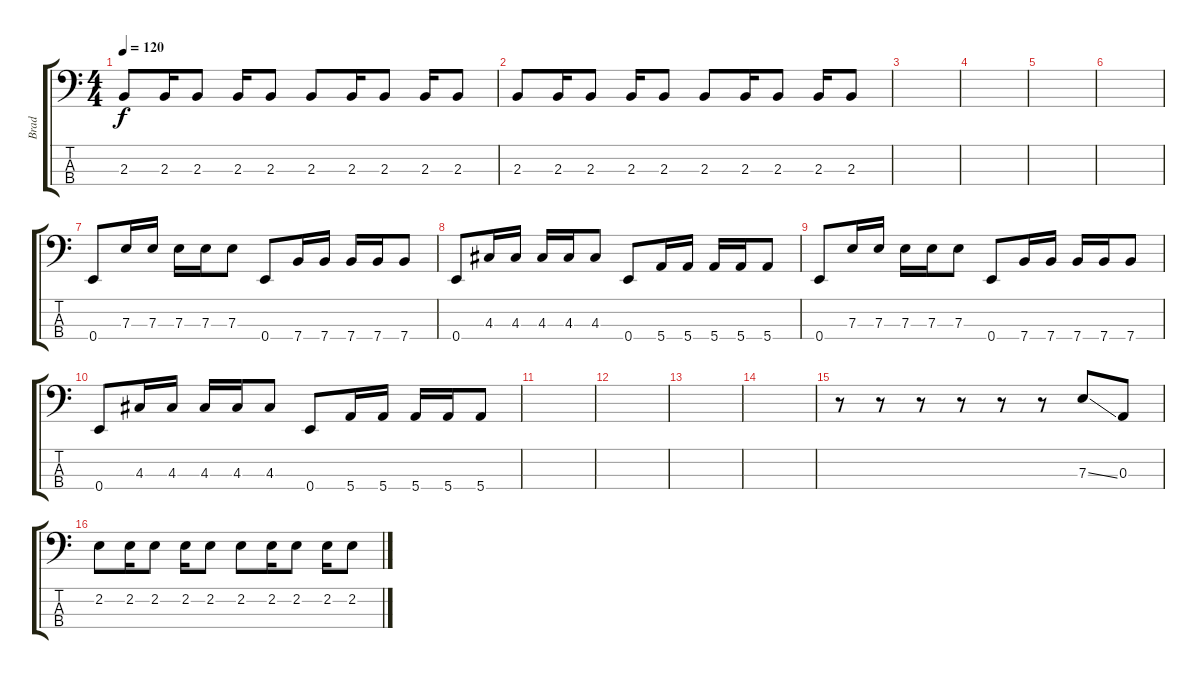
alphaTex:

\track ("Brad" "Brad") {instrument electricbasspick}
\staff {score tabs}
\tuning (G2 D2 A1 E1) {hide}
\ts (4 4)
\tempo 120
\clef f4
\ks c
2.3.8{dy f} 2.3.16 2.3.8 2.3.16 2.3.8 2.3.8 2.3.16 2.3.8 2.3.16 2.3.8 |
2.3.8 2.3.16 2.3.8 2.3.16 2.3.8 2.3.8 2.3.16 2.3.8 2.3.16 2.3.8 |
|
|
|
|
0.4.8 7.3.16 7.3.16 7.3.16 7.3.16 7.3.8 0.4.8 7.4.16 7.4.16 7.4.16 7.4.16 7.4.8 |
0.4.8 4.3.16 4.3.16 4.3.16 4.3.16 4.3.8 0.4.8 5.4.16 5.4.16 5.4.16 5.4.16 5.4.8 |
0.4.8 7.3.16 7.3.16 7.3.16 7.3.16 7.3.8 0.4.8 7.4.16 7.4.16 7.4.16 7.4.16 7.4.8 |
0.4.8 4.3.16 4.3.16 4.3.16 4.3.16 4.3.8 0.4.8 5.4.16 5.4.16 5.4.16 5.4.16 5.4.8 |
|
|
|
|
r.8 r.8 r.8 r.8 r.8 r.8 7.3{ss}.8 0.3.8 |
2.2.8 2.2.16 2.2.8 2.2.16 2.2.8 2.2.8 2.2.16 2.2.8 2.2.16 2.2.8
